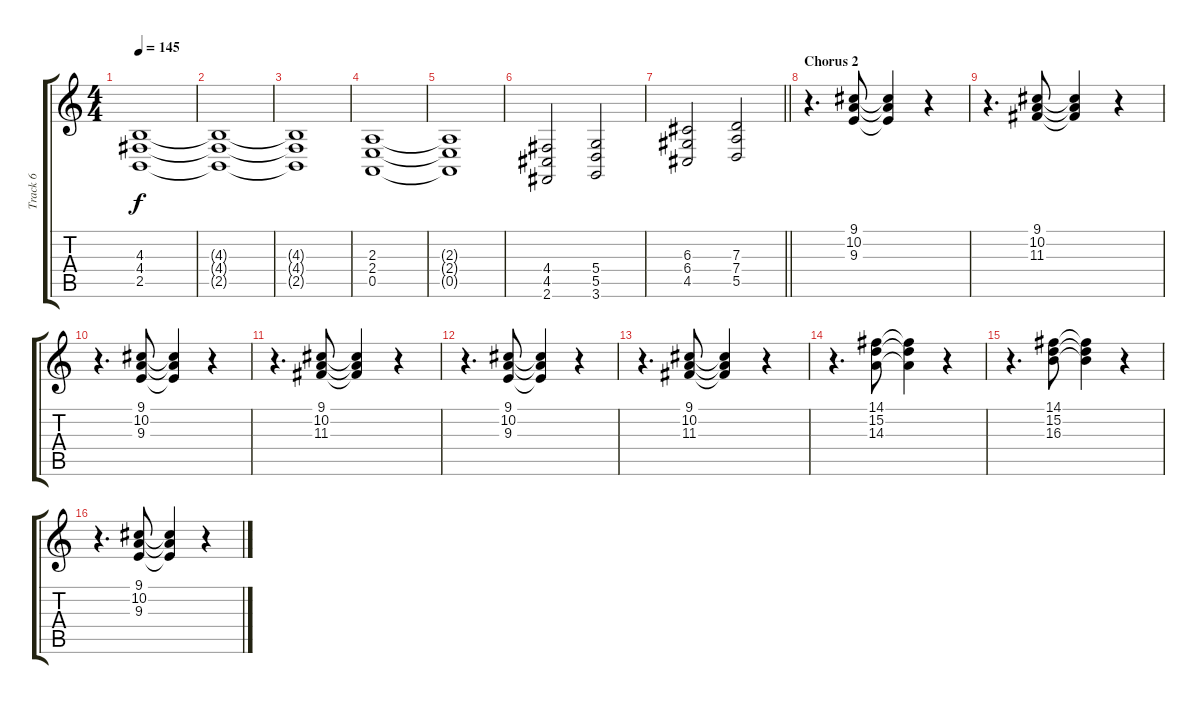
\track ("Track 6" "Track 6") {instrument choiraahs}
\staff {score tabs}
\tuning (E4 B3 G3 D3 A2 E2) {hide}
\ts (4 4)
\tempo 145
\clef g2
\ks c
(4.3{t} 4.4{t} 2.5{t}).1{dy f} |
(4.3{t} 4.4{t} 2.5{t}).1 |
(4.3{t} 4.4{t} 2.5{t}).1 |
(2.3 2.4 0.5).1 |
(2.3{t} 2.4{t} 0.5{t}).1 |
(4.4 4.5 2.6).2 (5.4 5.5 3.6).2 |
\barLineRight lightlight
(6.3 6.4 4.5).2 (7.3 7.4 5.5).2 |
\section ("" "Chorus 2")
r.4{d} (9.1 10.2 9.3).8 (9.1{t} 10.2{t} 9.3{t}).4 r.4 |
r.4{d} (9.1 10.2 11.3).8 (9.1{t} 10.2{t} 11.3{t}).4 r.4 |
r.4{d} (9.1 10.2 9.3).8 (9.1{t} 10.2{t} 9.3{t}).4 r.4 |
r.4{d} (9.1 10.2 11.3).8 (9.1{t} 10.2{t} 11.3{t}).4 r.4 |
r.4{d} (9.1 10.2 9.3).8 (9.1{t} 10.2{t} 9.3{t}).4 r.4 |
r.4{d} (9.1 10.2 11.3).8 (9.1{t} 10.2{t} 11.3{t}).4 r.4 |
r.4{d} (14.1 15.2 14.3).8 (14.1{t} 15.2{t} 14.3{t}).4 r.4 |
r.4{d} (14.1 15.2 16.3).8 (14.1{t} 15.2{t} 16.3{t}).4 r.4 |
r.4{d} (9.1 10.2 9.3).8 (9.1{t} 10.2{t} 9.3{t}).4 r.4
